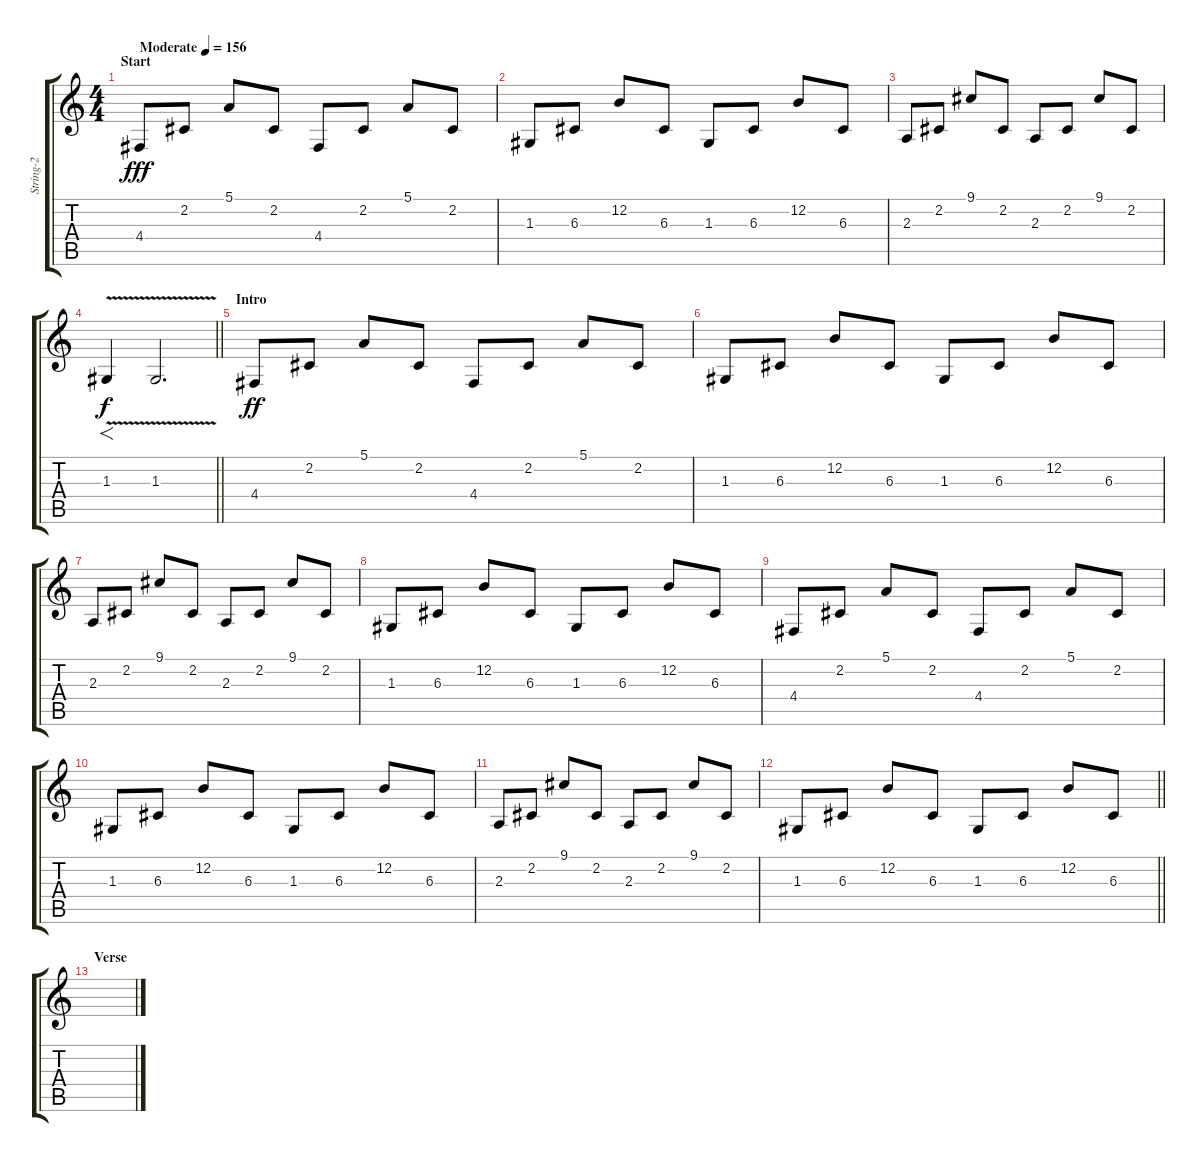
\track ("String-2" "String-2") {instrument stringensemble2}
\staff {score tabs}
\tuning (E4 B3 G3 D3 A2 E2) {hide}
\ts (4 4)
\section ("" "Start")
\tempo (156 "Moderate")
\clef g2
\ks c
4.4.8{dy fff instrument stringensemble2} 2.2.8 5.1.8 2.2.8 4.4.8 2.2.8 5.1.8 2.2.8 |
1.3.8 6.3.8 12.2.8 6.3.8 1.3.8 6.3.8 12.2.8 6.3.8 |
2.3.8 2.2.8 9.1.8 2.2.8 2.3.8 2.2.8 9.1.8 2.2.8 |
\barLineRight lightlight
1.3{v}.4{f dy f} 1.3{v}.2{d} |
\section ("" "Intro")
4.4.8{dy ff} 2.2.8 5.1.8 2.2.8 4.4.8 2.2.8 5.1.8 2.2.8 |
1.3.8 6.3.8 12.2.8 6.3.8 1.3.8 6.3.8 12.2.8 6.3.8 |
2.3.8 2.2.8 9.1.8 2.2.8 2.3.8 2.2.8 9.1.8 2.2.8 |
1.3.8 6.3.8 12.2.8 6.3.8 1.3.8 6.3.8 12.2.8 6.3.8 |
4.4.8 2.2.8 5.1.8 2.2.8 4.4.8 2.2.8 5.1.8 2.2.8 |
1.3.8 6.3.8 12.2.8 6.3.8 1.3.8 6.3.8 12.2.8 6.3.8 |
2.3.8 2.2.8 9.1.8 2.2.8 2.3.8 2.2.8 9.1.8 2.2.8 |
\barLineRight lightlight
1.3.8 6.3.8 12.2.8 6.3.8 1.3.8 6.3.8 12.2.8 6.3.8 |
\section ("" "Verse")
